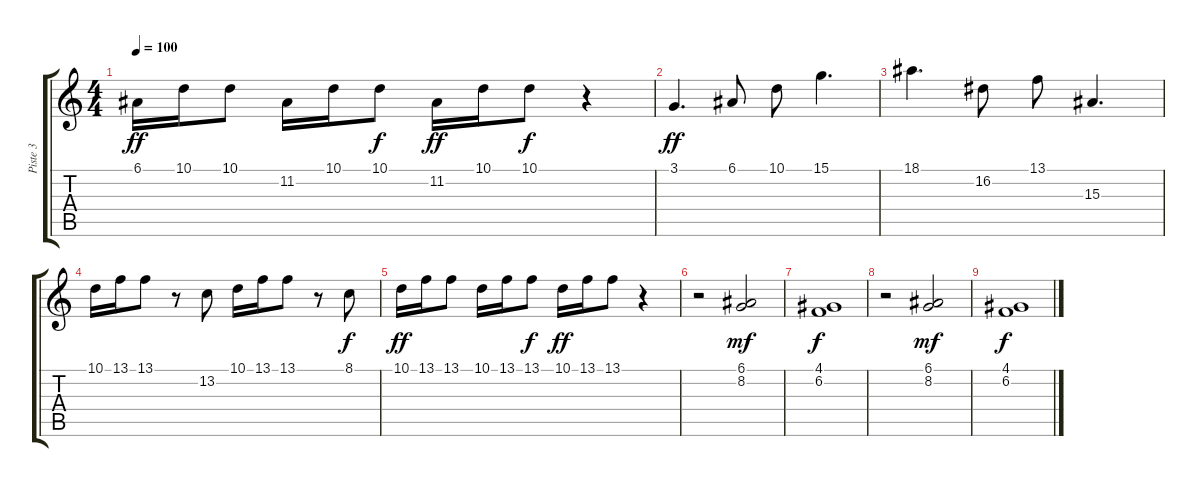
\track ("Piste 3" "Piste 3") {instrument stringensemble2}
\staff {score tabs}
\tuning (E4 B3 G3 D3 A2 E2) {hide}
\ts (4 4)
\tempo 100
\clef g2
\ks c
6.1.16{dy ff} 10.1.16 10.1.8 11.2.16 10.1.16 10.1.8{dy f} 11.2.16{dy ff} 10.1.16 10.1.8{dy f} r.4 |
3.1.4{d dy ff} 6.1.8 10.1.8 15.1.4{d} |
18.1.4{d} 16.2.8 13.1.8 15.3.4{d} |
10.1.16 13.1.16 13.1.8 r.8 13.2.8 10.1.16 13.1.16 13.1.8 r.8 8.1.8{dy f} |
10.1.16{dy ff} 13.1.16 13.1.8 10.1.16 13.1.16 13.1.8{dy f} 10.1.16{dy ff} 13.1.16 13.1.8 r.4 |
r.2 (6.1 8.2).2{dy mf} |
(4.1 6.2).1{dy f} |
r.2 (6.1 8.2).2{dy mf} |
(4.1 6.2).1{dy f}
